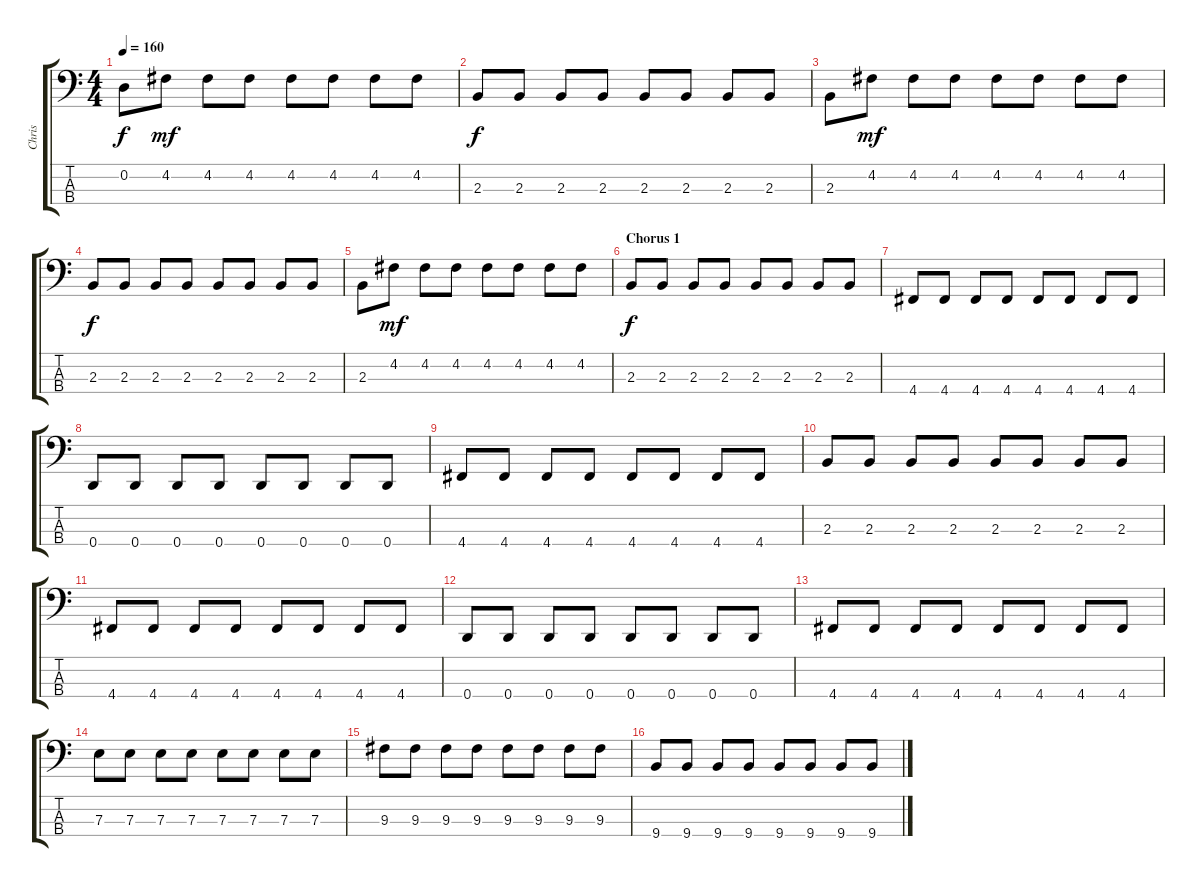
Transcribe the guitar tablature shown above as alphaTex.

\track ("Chris" "Chris") {instrument electricbassfinger}
\staff {score tabs}
\tuning (G2 D2 A1 D1) {hide}
\ts (4 4)
\tempo 160
\clef f4
\ks c
0.2.8{dy f} 4.2.8{dy mf} 4.2.8 4.2.8 4.2.8 4.2.8 4.2.8 4.2.8 |
2.3.8{dy f} 2.3.8 2.3.8 2.3.8 2.3.8 2.3.8 2.3.8 2.3.8 |
2.3.8 4.2.8{dy mf} 4.2.8 4.2.8 4.2.8 4.2.8 4.2.8 4.2.8 |
2.3.8{dy f} 2.3.8 2.3.8 2.3.8 2.3.8 2.3.8 2.3.8 2.3.8 |
2.3.8 4.2.8{dy mf} 4.2.8 4.2.8 4.2.8 4.2.8 4.2.8 4.2.8 |
\section ("" "Chorus 1")
2.3.8{dy f} 2.3.8 2.3.8 2.3.8 2.3.8 2.3.8 2.3.8 2.3.8 |
4.4.8 4.4.8 4.4.8 4.4.8 4.4.8 4.4.8 4.4.8 4.4.8 |
0.4.8 0.4.8 0.4.8 0.4.8 0.4.8 0.4.8 0.4.8 0.4.8 |
4.4.8 4.4.8 4.4.8 4.4.8 4.4.8 4.4.8 4.4.8 4.4.8 |
2.3.8 2.3.8 2.3.8 2.3.8 2.3.8 2.3.8 2.3.8 2.3.8 |
4.4.8 4.4.8 4.4.8 4.4.8 4.4.8 4.4.8 4.4.8 4.4.8 |
0.4.8 0.4.8 0.4.8 0.4.8 0.4.8 0.4.8 0.4.8 0.4.8 |
4.4.8 4.4.8 4.4.8 4.4.8 4.4.8 4.4.8 4.4.8 4.4.8 |
7.3.8 7.3.8 7.3.8 7.3.8 7.3.8 7.3.8 7.3.8 7.3.8 |
9.3.8 9.3.8 9.3.8 9.3.8 9.3.8 9.3.8 9.3.8 9.3.8 |
9.4.8 9.4.8 9.4.8 9.4.8 9.4.8 9.4.8 9.4.8 9.4.8
